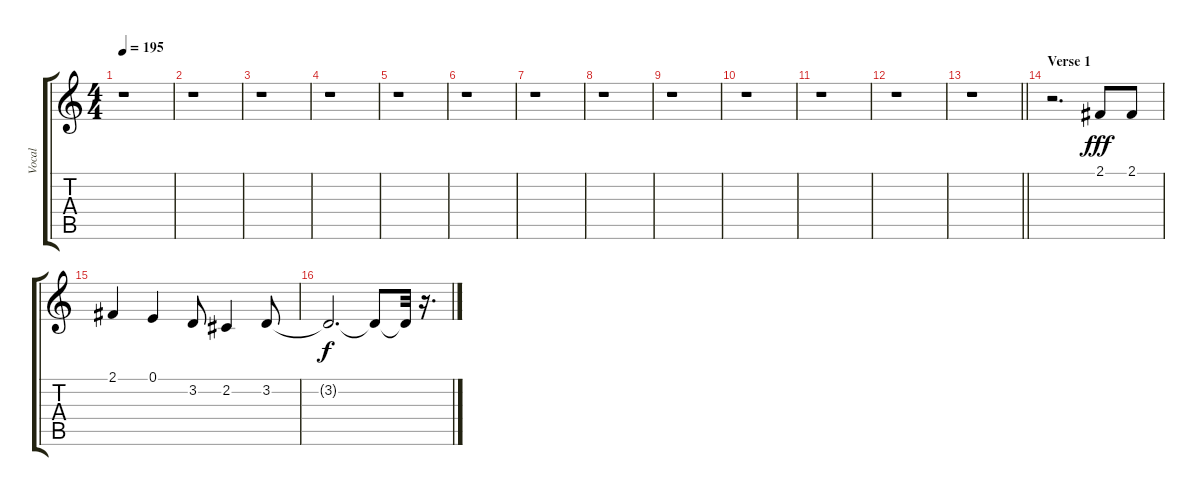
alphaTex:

\track ("Vocal" "Vocal") {instrument flute}
\staff {score tabs}
\tuning (E4 B3 G3 D3 A2 E2) {hide}
\ts (4 4)
\tempo 195
\clef g2
\ks c
r.1{dy fff} |
r.1 |
r.1 |
r.1 |
r.1 |
r.1 |
r.1 |
r.1 |
r.1 |
r.1 |
r.1 |
r.1 |
\barLineRight lightlight
r.1 |
\section ("" "Verse 1")
r.2{d} 2.1.8 2.1.8 |
2.1.4 0.1.4 3.2.8 2.2.4 3.2.8 |
3.2{t}.2{d dy f} 3.2{t}.8 3.2{t}.32 r.16{d}
